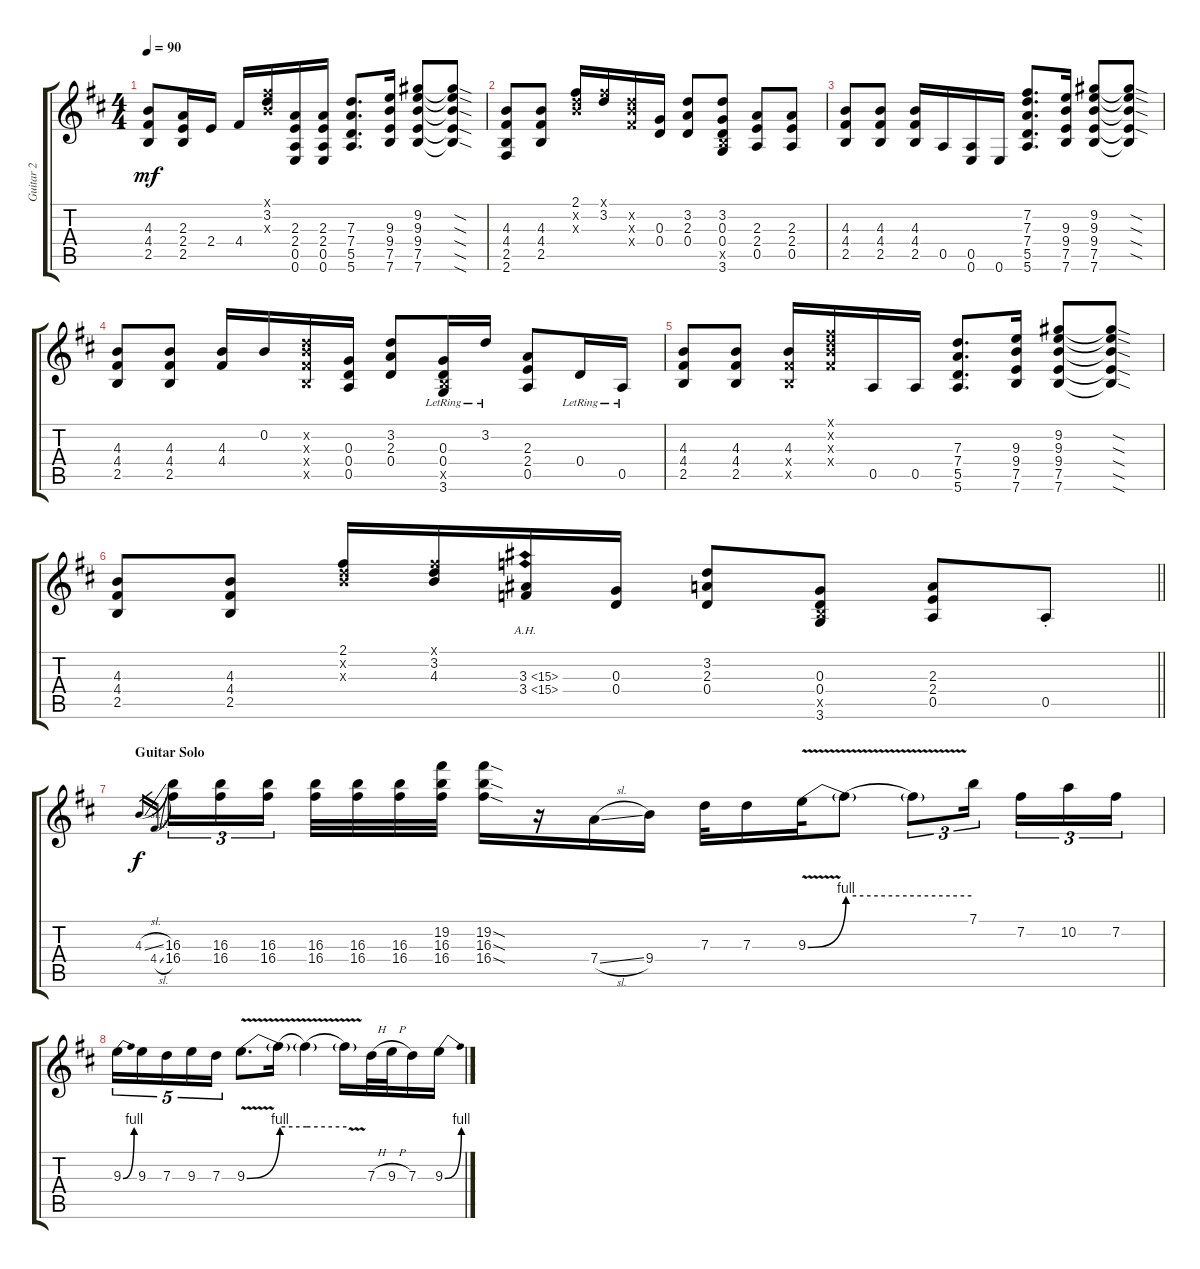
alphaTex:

\track ("Guitar 2" "Guitar 2") {instrument distortionguitar}
\staff {score tabs}
\tuning (E4 B3 G3 D3 A2 E2) {hide}
\ts (4 4)
\tempo 90
\clef g2
\ks d
(4.3 4.4 2.5).8{dy mf} (2.3 2.4 2.5).16 2.4.16 4.4.16 (2.1{x} 3.2 4.3{x}).16 (2.3 2.4 0.5 0.6).16 (2.3 2.4 0.5 0.6).16 (7.3 7.4 5.5 5.6).8{d} (9.3 9.4 7.5 7.6).16 (9.2 9.3 9.4 7.5 7.6).8 (9.2{sod t} 9.3{sod t} 9.4{sod t} 7.5{sod t} 7.6{sod t}).8 |
(4.3 4.4 2.5 2.6).8 (4.3 4.4 2.5).8 (2.1 3.2{x} 4.3{x}).16 (2.1{x} 3.2).16 (3.2{x} 4.3{x} 4.4{x}).16 (0.3 0.4).16 (3.2 2.3 0.4).8 (3.2 0.3 0.4 2.5{x} 3.6).8 (2.3 2.4 0.5).8 (2.3 2.4 0.5).8 |
(4.3 4.4 2.5).8 (4.3 4.4 2.5).8 (4.3 4.4 2.5).16 0.5.16 (0.5 0.6).16 0.6.16 (7.2 7.3 7.4 5.5 5.6).8{d} (9.3 9.4 7.5 7.6).16 (9.2 9.3 9.4 7.5 7.6).8 (9.2{sod t} 9.3{sod t} 9.4{sod t} 7.5{sod t} 7.6{t}).8 |
(4.3 4.4 2.5).8 (4.3 4.4 2.5).8 (4.3 4.4).16 0.2.16 (3.2{x} 4.3{x} 4.4{x} 2.5{x}).16 (0.3 0.4 0.5).16 (3.2 2.3 0.4).8 (0.3{lr} 0.4{lr} 2.5{x} 3.6{lr}).16 3.2{lr}.16 (2.3 2.4 0.5).8 0.4{lr}.16 0.5{lr}.16 |
(4.3 4.4 2.5).8 (4.3 4.4 2.5).8 (4.3 4.4{x} 2.5{x}).16 (2.1{x} 3.2{x} 4.3{x} 4.4{x}).16 0.5.16 0.5.16 (7.3 7.4 5.5 5.6).8{d} (9.3 9.4 7.5 7.6).16 (9.2 9.3 9.4 7.5 7.6).8 (9.2{sod t} 9.3{sod t} 9.4{sod t} 7.5{sod t} 7.6{sod t}).8 |
\barLineRight lightlight
(4.3 4.4 2.5).8 (4.3 4.4 2.5).8 (2.1 3.2{x} 4.3{x}).16 (2.1{x} 3.2 4.3).16 (3.3{ah 12} 3.4{ah 12}).16 (0.3 0.4).16 (3.2 2.3 0.4).8 (0.3 0.4 2.5{x} 3.6).8 (2.3 2.4 0.5).8 0.5{st}.8 |
\section ("" "Guitar Solo")
4.3{sl}.16{gr dy f} 4.4{sl}.16{gr} (16.3 16.4).16{tu (3 2) instrument distortionguitar} (16.3 16.4).16{tu (3 2)} (16.3 16.4).16{tu (3 2) beam splitsecondary} (16.3 16.4).32 (16.3 16.4).32 (16.3 16.4).32 (19.2 16.3 16.4).32 (19.2{sod} 16.3{sod} 16.4{sod}).16 r.16 7.4{sl}.16 9.4.16 7.3.32 7.3.16 9.3{be (bend 0 0 60 4) v}.32 9.3{be (hold 0 4 60 4) v t}.8 9.3{t}.8{tu (3 2)} 7.1.16{tu (3 2) beam splitsecondary} 7.2.16{tu (3 2)} 10.2.16{tu (3 2)} 7.2.16{tu (3 2)} |
9.3{be (bend 0 0 60 4)}.16{tu (5 4)} 9.3.16{tu (5 4)} 7.3.16{tu (5 4)} 9.3.16{tu (5 4)} 7.3.16{tu (5 4)} 9.3{be (bend 0 0 60 4) v}.8{d} 9.3{be (hold 0 4 60 4) v t}.16 9.3{be (hold 0 4 60 4) v t}.4 9.3{v t}.16 7.3{h}.32 9.3{h}.32 7.3.16 9.3{be (bend 0 0 60 4)}.16
